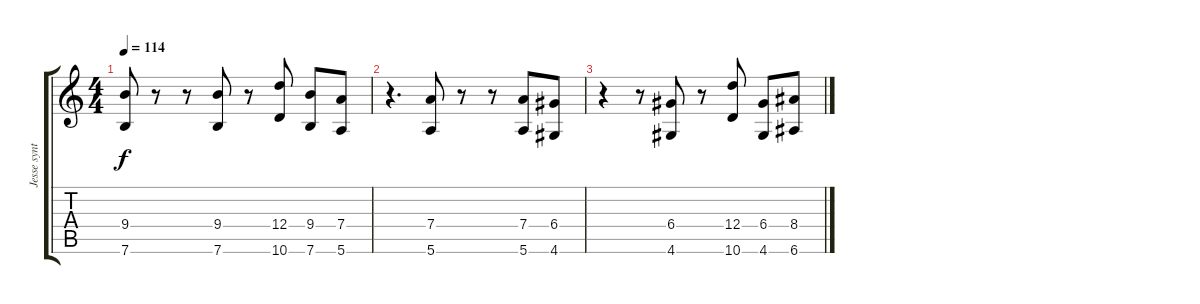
\track ("Jesse synth" "Jesse synt") {instrument distortionguitar}
\staff {score tabs}
\tuning (E4 B3 G3 D3 A2 E2) {hide}
\ts (4 4)
\tempo 114
\clef g2
\ks c
(9.4 7.6).8{dy f} r.8 r.8 (9.4 7.6).8 r.8 (12.4 10.6).8 (9.4 7.6).8 (7.4 5.6).8 |
r.4{d} (7.4 5.6).8 r.8 r.8 (7.4 5.6).8 (6.4 4.6).8 |
r.4 r.8 (6.4 4.6).8 r.8 (12.4 10.6).8 (6.4 4.6).8 (8.4 6.6).8
